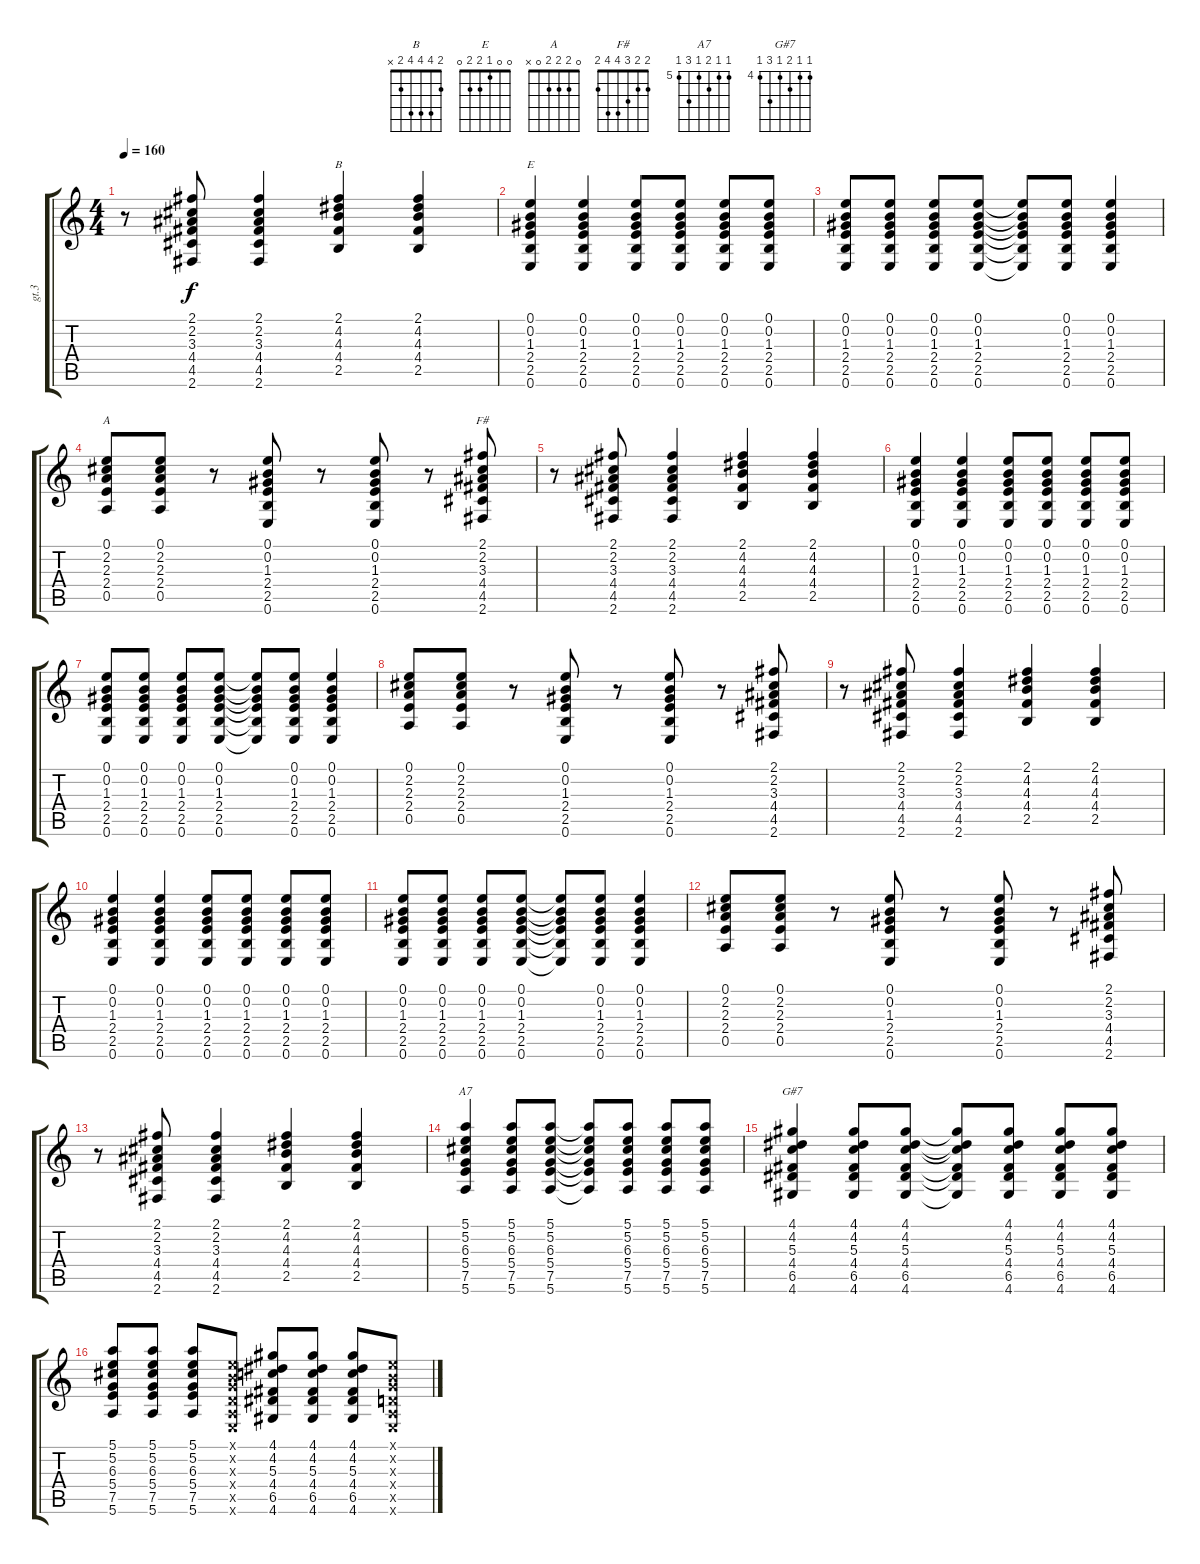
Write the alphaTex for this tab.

\track ("gt.3" "gt.3") {instrument acousticguitarsteel}
\staff {score tabs}
\tuning (E4 B3 G3 D3 A2 E2) {hide}
\chord ("B" 2 4 4 4 2 x)
\chord ("E" 0 0 1 2 2 0)
\chord ("A" 0 2 2 2 0 x)
\chord ("F#" 2 2 3 4 4 2)
\chord ("A7" 5 5 6 5 7 5) {firstfret 5}
\chord ("G#7" 4 4 5 4 6 4) {firstfret 4}
\ts (4 4)
\tempo 160
\clef g2
\ks c
r.8{dy f} (2.1 2.2 3.3 4.4 4.5 2.6).8 (2.1 2.2 3.3 4.4 4.5 2.6).4 (2.1 4.2 4.3 4.4 2.5).4{ch "B"} (2.1 4.2 4.3 4.4 2.5).4 |
(0.1 0.2 1.3 2.4 2.5 0.6).4{ch "E"} (0.1 0.2 1.3 2.4 2.5 0.6).4 (0.1 0.2 1.3 2.4 2.5 0.6).8 (0.1 0.2 1.3 2.4 2.5 0.6).8 (0.1 0.2 1.3 2.4 2.5 0.6).8 (0.1 0.2 1.3 2.4 2.5 0.6).8 |
(0.1 0.2 1.3 2.4 2.5 0.6).8 (0.1 0.2 1.3 2.4 2.5 0.6).8 (0.1 0.2 1.3 2.4 2.5 0.6).8 (0.1 0.2 1.3 2.4 2.5 0.6).8 (0.1{t} 0.2{t} 1.3{t} 2.4{t} 2.5{t} 0.6{t}).8 (0.1 0.2 1.3 2.4 2.5 0.6).8 (0.1 0.2 1.3 2.4 2.5 0.6).4 |
(0.1 2.2 2.3 2.4 0.5).8{ch "A"} (0.1 2.2 2.3 2.4 0.5).8 r.8 (0.1 0.2 1.3 2.4 2.5 0.6).8 r.8 (0.1 0.2 1.3 2.4 2.5 0.6).8 r.8 (2.1 2.2 3.3 4.4 4.5 2.6).8{ch "F#"} |
r.8 (2.1 2.2 3.3 4.4 4.5 2.6).8 (2.1 2.2 3.3 4.4 4.5 2.6).4 (2.1 4.2 4.3 4.4 2.5).4 (2.1 4.2 4.3 4.4 2.5).4 |
(0.1 0.2 1.3 2.4 2.5 0.6).4 (0.1 0.2 1.3 2.4 2.5 0.6).4 (0.1 0.2 1.3 2.4 2.5 0.6).8 (0.1 0.2 1.3 2.4 2.5 0.6).8 (0.1 0.2 1.3 2.4 2.5 0.6).8 (0.1 0.2 1.3 2.4 2.5 0.6).8 |
(0.1 0.2 1.3 2.4 2.5 0.6).8 (0.1 0.2 1.3 2.4 2.5 0.6).8 (0.1 0.2 1.3 2.4 2.5 0.6).8 (0.1 0.2 1.3 2.4 2.5 0.6).8 (0.1{t} 0.2{t} 1.3{t} 2.4{t} 2.5{t} 0.6{t}).8 (0.1 0.2 1.3 2.4 2.5 0.6).8 (0.1 0.2 1.3 2.4 2.5 0.6).4 |
(0.1 2.2 2.3 2.4 0.5).8 (0.1 2.2 2.3 2.4 0.5).8 r.8 (0.1 0.2 1.3 2.4 2.5 0.6).8 r.8 (0.1 0.2 1.3 2.4 2.5 0.6).8 r.8 (2.1 2.2 3.3 4.4 4.5 2.6).8 |
r.8 (2.1 2.2 3.3 4.4 4.5 2.6).8 (2.1 2.2 3.3 4.4 4.5 2.6).4 (2.1 4.2 4.3 4.4 2.5).4 (2.1 4.2 4.3 4.4 2.5).4 |
(0.1 0.2 1.3 2.4 2.5 0.6).4 (0.1 0.2 1.3 2.4 2.5 0.6).4 (0.1 0.2 1.3 2.4 2.5 0.6).8 (0.1 0.2 1.3 2.4 2.5 0.6).8 (0.1 0.2 1.3 2.4 2.5 0.6).8 (0.1 0.2 1.3 2.4 2.5 0.6).8 |
(0.1 0.2 1.3 2.4 2.5 0.6).8 (0.1 0.2 1.3 2.4 2.5 0.6).8 (0.1 0.2 1.3 2.4 2.5 0.6).8 (0.1 0.2 1.3 2.4 2.5 0.6).8 (0.1{t} 0.2{t} 1.3{t} 2.4{t} 2.5{t} 0.6{t}).8 (0.1 0.2 1.3 2.4 2.5 0.6).8 (0.1 0.2 1.3 2.4 2.5 0.6).4 |
(0.1 2.2 2.3 2.4 0.5).8 (0.1 2.2 2.3 2.4 0.5).8 r.8 (0.1 0.2 1.3 2.4 2.5 0.6).8 r.8 (0.1 0.2 1.3 2.4 2.5 0.6).8 r.8 (2.1 2.2 3.3 4.4 4.5 2.6).8 |
r.8 (2.1 2.2 3.3 4.4 4.5 2.6).8 (2.1 2.2 3.3 4.4 4.5 2.6).4 (2.1 4.2 4.3 4.4 2.5).4 (2.1 4.2 4.3 4.4 2.5).4 |
(5.1 5.2 6.3 5.4 7.5 5.6).4{ch "A7"} (5.1 5.2 6.3 5.4 7.5 5.6).8 (5.1 5.2 6.3 5.4 7.5 5.6).8 (5.1{t} 5.2{t} 6.3{t} 5.4{t} 7.5{t} 5.6{t}).8 (5.1 5.2 6.3 5.4 7.5 5.6).8 (5.1 5.2 6.3 5.4 7.5 5.6).8 (5.1 5.2 6.3 5.4 7.5 5.6).8 |
(4.1 4.2 5.3 4.4 6.5 4.6).4{ch "G#7"} (4.1 4.2 5.3 4.4 6.5 4.6).8 (4.1 4.2 5.3 4.4 6.5 4.6).8 (4.1{t} 4.2{t} 5.3{t} 4.4{t} 6.5{t} 4.6{t}).8 (4.1 4.2 5.3 4.4 6.5 4.6).8 (4.1 4.2 5.3 4.4 6.5 4.6).8 (4.1 4.2 5.3 4.4 6.5 4.6).8 |
(5.1 5.2 6.3 5.4 7.5 5.6).8 (5.1 5.2 6.3 5.4 7.5 5.6).8 (5.1 5.2 6.3 5.4 7.5 5.6).8 (0.1{x} 0.2{x} 0.3{x} 0.4{x} 0.5{x} 0.6{x}).8 (4.1 4.2 5.3 4.4 6.5 4.6).8 (4.1 4.2 5.3 4.4 6.5 4.6).8 (4.1 4.2 5.3 4.4 6.5 4.6).8 (0.1{x} 0.2{x} 0.3{x} 0.4{x} 0.5{x} 0.6{x}).8
